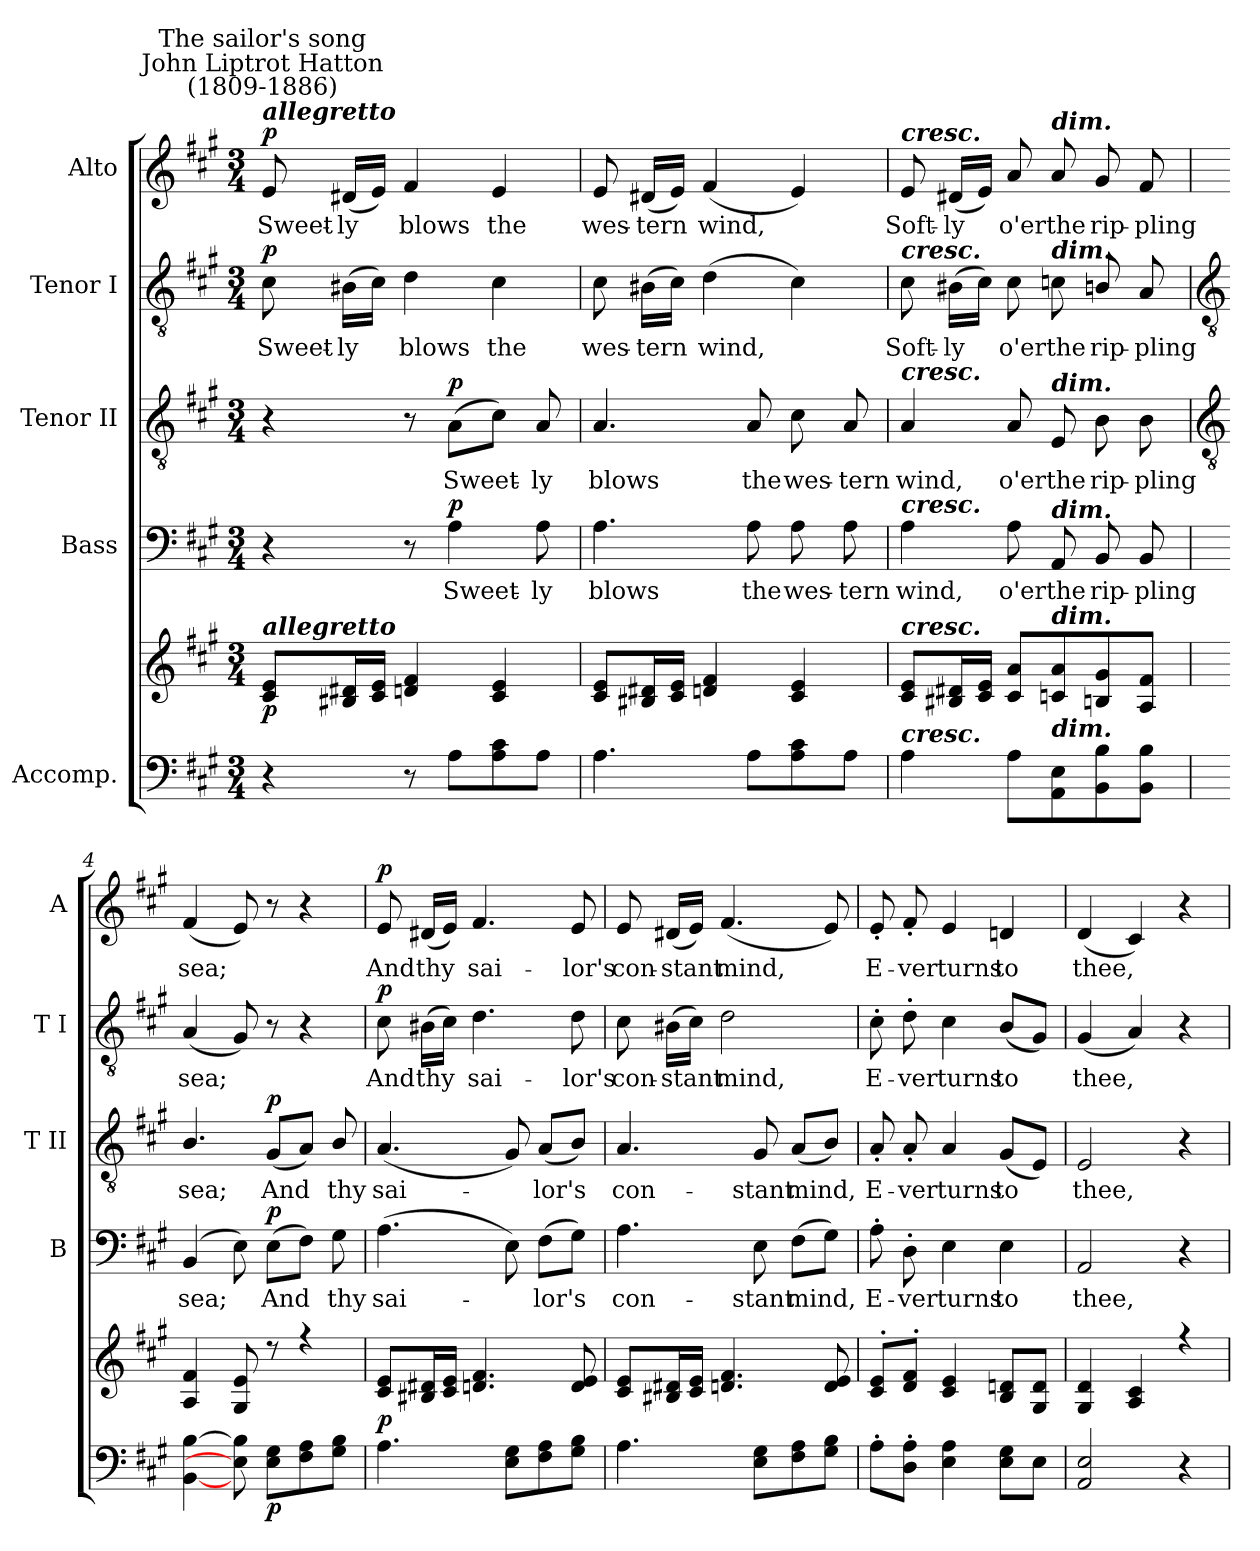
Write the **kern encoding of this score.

**kern	**kern	**dynam	**kern	**text	**dynam	**kern	**text	**dynam	**kern	**text	**dynam	**kern	**text	**dynam
*part5	*part5	*part5	*part4	*part4	*part4	*part3	*part3	*part3	*part2	*part2	*part2	*part1	*part1	*part1
*staff6	*staff5	*staff5/6	*staff4	*staff4	*staff4	*staff3	*staff3	*staff3	*staff2	*staff2	*staff2	*staff1	*staff1	*staff1
*I"Accomp.	*	*	*I"Bass	*	*	*I"Tenor II	*	*	*I"Tenor I	*	*	*I"Alto	*	*
*	*	*	*I'B	*	*	*I'T II	*	*	*I'T I	*	*	*I'A	*	*
*clefF4	*clefG2	*	*clefF4	*	*	*clefGv2	*	*	*clefGv2	*	*	*clefG2	*	*
*k[f#c#g#]	*k[f#c#g#]	*	*k[f#c#g#]	*	*	*k[f#c#g#]	*	*	*k[f#c#g#]	*	*	*k[f#c#g#]	*	*
*A:	*A:	*	*A:	*	*	*A:	*	*	*A:	*	*	*A:	*	*
*M3/4	*M3/4	*	*M3/4	*	*	*M3/4	*	*	*M3/4	*	*	*M3/4	*	*
*MM72	*MM72	*	*MM72	*	*	*MM72	*	*	*MM72	*	*	*MM72	*	*
=1	=1	=1	=1	=1	=1	=1	=1	=1	=1	=1	=1	=1	=1	=1
!	!	!	!	!	!	!	!	!	!	!	!	!LO:TX:a:Bi:t=allegretto	!	!
!	!	!	!	!	!	!	!	!	!	!	!	!LO:TX:a:cj:t=John Liptrot Hatton\n(1809-1886)	!	!
!	!	!	!	!	!	!	!	!	!	!	!	!LO:TX:a:cj:t=The sailor's song	!	!
!	!LO:TX:a:Bi:t=allegretto	!	!	!	!	!	!	!	!	!	!	!	!	!
!	!	!LO:DY:b	!	!	!	!	!	!	!	!LO:LY:b	!LO:DY:b	!	!LO:LY:b	!LO:DY:b
4r	8c# 8eL	p	4r	.	.	4r	.	.	8c#	Sweet-	p	8e	Sweet-	p
!	!	!	!	!	!	!	!	!	!	!LO:LY:b	!	!	!LO:LY:b	!
.	16B#X 16d#XL	.	.	.	.	.	.	.	(>16B#XLL	-ly	.	(<16d#XLL	-ly	.
.	16c# 16eJJ	.	.	.	.	.	.	.	16c#JJ)	.	.	16eJJ)	.	.
!	!	!	!	!	!	!	!	!	!	!LO:LY:b	!	!	!LO:LY:b	!
8r	4dn 4f#	.	8r	.	.	8r	.	.	4d\	blows	.	4f#	blows	.
!	!	!	!	!LO:LY:b	!LO:DY:b	!	!LO:LY:b	!LO:DY:b	!	!	!	!	!	!
8AL	.	.	4A	Sweet-	p	(>8AL	Sweet-	p	.	.	.	.	.	.
!	!	!	!	!	!	!	!	!	!	!LO:LY:b	!	!	!LO:LY:b	!
8A 8c#	4c# 4e	.	.	.	.	8c#J)	.	.	4c#	the	.	4e	the	.
!	!	!	!	!LO:LY:b	!	!	!LO:LY:b	!	!	!	!	!	!	!
8AJ	.	.	8A	-ly	.	8A	ly	.	.	.	.	.	.	.
=2	=2	=2	=2	=2	=2	=2	=2	=2	=2	=2	=2	=2	=2	=2
!	!	!	!	!LO:LY:b	!	!	!LO:LY:b	!	!	!LO:LY:b	!	!	!LO:LY:b	!
4.A	8c# 8eL	.	4.A	blows	.	4.A	blows	.	8c#	wes-	.	8e	wes-	.
!	!	!	!	!	!	!	!	!	!	!LO:LY:b	!	!	!LO:LY:b	!
.	16B#X 16d#XL	.	.	.	.	.	.	.	(>16B#XLL	-tern	.	(<16d#XLL	-tern	.
.	16c# 16eJJ	.	.	.	.	.	.	.	16c#JJ)	.	.	16eJJ)	.	.
!	!	!	!	!	!	!	!	!	!	!LO:LY:b	!	!	!LO:LY:b	!
.	4dn 4f#	.	.	.	.	.	.	.	(>4d\	wind,	.	(<4f#	wind,	.
!	!	!	!	!LO:LY:b	!	!	!LO:LY:b	!	!	!	!	!	!	!
8AL	.	.	8A	the	.	8A	the	.	.	.	.	.	.	.
!	!	!	!	!LO:LY:b	!	!	!LO:LY:b	!	!	!	!	!	!	!
8A 8c#	4c# 4e	.	8A	wes-	.	8c#	wes-	.	4c#)	.	.	4e)	.	.
!	!	!	!	!LO:LY:b	!	!	!LO:LY:b	!	!	!	!	!	!	!
8AJ	.	.	8A	-tern	.	8A	-tern	.	.	.	.	.	.	.
=3	=3	=3	=3	=3	=3	=3	=3	=3	=3	=3	=3	=3	=3	=3
!	!	!	!	!	!	!	!	!	!	!	!	!LO:TX:a:Bi:t=cresc.	!	!
!	!	!	!	!	!	!	!	!	!LO:TX:a:Bi:t=cresc.	!	!	!	!	!
!	!	!	!	!	!	!LO:TX:a:Bi:t=cresc.	!	!	!	!	!	!	!	!
!	!	!	!LO:TX:a:Bi:t=cresc.	!	!	!	!	!	!	!	!	!	!	!
!	!LO:TX:a:Bi:t=cresc.	!	!	!	!	!	!	!	!	!	!	!	!	!
!LO:TX:a:Bi:t=cresc.	!	!	!	!	!	!	!	!	!	!	!	!	!	!
!	!	!	!	!LO:LY:b	!	!	!LO:LY:b	!	!	!LO:LY:b	!	!	!LO:LY:b	!
4A	8c# 8eL	.	4A	wind,	.	4A	wind,	.	8c#	Soft-	.	8e	Soft-	.
!	!	!	!	!	!	!	!	!	!	!LO:LY:b	!	!	!LO:LY:b	!
.	16B#X 16d#XL	.	.	.	.	.	.	.	(>16B#XLL	-ly	.	(<16d#XLL	-ly	.
.	16c# 16eJJ	.	.	.	.	.	.	.	16c#JJ)	.	.	16eJJ)	.	.
!	!	!	!	!LO:LY:b	!	!	!LO:LY:b	!	!	!LO:LY:b	!	!	!LO:LY:b	!
8AL	8c# 8aL	.	8A	o'er	.	8A	o'er	.	8c#	o'er	.	8a	o'er	.
!	!	!	!	!	!	!	!	!	!	!	!	!LO:TX:a:Bi:t=dim.	!	!
!	!	!	!	!	!	!	!	!	!LO:TX:a:Bi:t=dim.	!	!	!	!	!
!	!	!	!	!	!	!LO:TX:a:Bi:t=dim.	!	!	!	!	!	!	!	!
!	!	!	!LO:TX:a:Bi:t=dim.	!	!	!	!	!	!	!	!	!	!	!
!	!LO:TX:a:Bi:t=dim.	!	!	!	!	!	!	!	!	!	!	!	!	!
!LO:TX:a:Bi:t=dim.	!	!	!	!	!	!	!	!	!	!	!	!	!	!
!	!	!	!	!LO:LY:b	!	!	!LO:LY:b	!	!	!LO:LY:b	!	!	!LO:LY:b	!
8AA 8E	8cn 8a	.	8AA	the	.	8E	the	.	8cn	the	.	8a	the	.
!	!	!	!	!LO:LY:b	!	!	!LO:LY:b	!	!	!LO:LY:b	!	!	!LO:LY:b	!
8BB 8B	8Bn 8g#	.	8BB	rip-	.	8B	rip-	.	8Bn/	rip-	.	8g#	rip-	.
!	!	!	!	!LO:LY:b	!	!	!LO:LY:b	!	!	!LO:LY:b	!	!	!LO:LY:b	!
8BB 8BJ	8A 8f#J	.	8BB	-pling	.	8B	-pling	.	8A	-pling	.	8f#	-pling	.
!!LO:LB:g=z
=4	=4	=4	=4	=4	=4	=4	=4	=4	=4	=4	=4	=4	=4	=4
*	*	*	*	*	*	*clefGv2	*	*	*clefGv2	*	*	*	*	*
*	*^	*	*	*	*	*	*	*	*	*	*	*	*	*
!	!	!LO:N:vis=1	!	!	!LO:LY:b	!	!	!LO:LY:b	!	!	!LO:LY:b	!	!	!LO:LY:b	!
[4BB [4B	4A 4f#	2.ryy	.	(4BB	sea;	.	4.B/	sea;	.	(<4A	sea;	.	(<4f#	sea;	.
8E] 8B]	8G# 8e	.	.	8E)	.	.	.	.	.	8G#)	.	.	8e)	.	.
!	!	!	!LO:DY:b=2	!	!LO:LY:b	!LO:DY:b	!	!LO:LY:b	!LO:DY:b	!	!	!	!	!	!
8E 8G#L	8r	.	p	(>8EL	And	p	(<8G#L	And	p	8r	.	.	8r	.	.
8F# 8A	4r	.	.	8F#J)	.	.	8AJ)	.	.	4r	.	.	4r	.	.
!	!	!	!	!	!LO:LY:b	!	!	!LO:LY:b	!	!	!	!	!	!	!
8G# 8BJ	.	.	.	8G#	thy	.	8B/	thy	.	.	.	.	.	.	.
=5	=5	=5	=5	=5	=5	=5	=5	=5	=5	=5	=5	=5	=5	=5	=5
!	!	!LO:N:vis=1	!LO:DY:b	!	!LO:LY:b	!	!	!LO:LY:b	!	!	!LO:LY:b	!LO:DY:b	!	!LO:LY:b	!LO:DY:b
4.A	8c# 8eL	2.ryy	p	(>4.A	sai-	.	(<4.A	sai-	.	8c#	And	p	8e	And	p
!	!	!	!	!	!	!	!	!	!	!	!LO:LY:b	!	!	!LO:LY:b	!
.	16B#X 16d#XL	.	.	.	.	.	.	.	.	(>16B#XLL	thy	.	(<16d#XLL	thy	.
.	16c# 16eJJ	.	.	.	.	.	.	.	.	16c#JJ)	.	.	16eJJ)	.	.
!	!	!	!	!	!	!	!	!	!	!	!LO:LY:b	!	!	!LO:LY:b	!
.	4.dn 4.f#	.	.	.	.	.	.	.	.	4.d\	sai-	.	4.f#	sai-	.
8E 8G#L	.	.	.	8E)	.	.	8G#)	.	.	.	.	.	.	.	.
!	!	!	!	!	!LO:LY:b	!	!	!LO:LY:b	!	!	!	!	!	!	!
8F# 8A	.	.	.	(>8F#L	lor's	.	(<8AL	lor's	.	.	.	.	.	.	.
!	!	!	!	!	!	!	!	!	!	!	!LO:LY:b	!	!	!LO:LY:b	!
8G# 8BJ	8d 8e	.	.	8G#J)	.	.	8BJ)	.	.	8d\	-lor's	.	8e	-lor's	.
=6	=6	=6	=6	=6	=6	=6	=6	=6	=6	=6	=6	=6	=6	=6	=6
!	!	!LO:N:vis=1	!	!	!LO:LY:b	!	!	!LO:LY:b	!	!	!LO:LY:b	!	!	!LO:LY:b	!
4.A	8c# 8eL	2.ryy	.	4.A	con-	.	4.A	con-	.	8c#	con-	.	8e	con-	.
!	!	!	!	!	!	!	!	!	!	!	!LO:LY:b	!	!	!LO:LY:b	!
.	16B#X 16d#XL	.	.	.	.	.	.	.	.	(>16B#XLL	-stant	.	(<16d#XLL	-stant	.
.	16c# 16eJJ	.	.	.	.	.	.	.	.	16c#JJ)	.	.	16eJJ)	.	.
!	!	!	!	!	!	!	!	!	!	!	!LO:LY:b	!	!	!LO:LY:b	!
.	4.dn 4.f#	.	.	.	.	.	.	.	.	2d\	mind,	.	(<4.f#	mind,	.
!	!	!	!	!	!LO:LY:b	!	!	!LO:LY:b	!	!	!	!	!	!	!
8E 8G#L	.	.	.	8E	-stant	.	8G#	-stant	.	.	.	.	.	.	.
!	!	!	!	!	!LO:LY:b	!	!	!LO:LY:b	!	!	!	!	!	!	!
8F# 8A	.	.	.	(>8F#L	mind,	.	(<8AL	mind,	.	.	.	.	.	.	.
8G# 8BJ	8d 8e	.	.	8G#J)	.	.	8BJ)	.	.	.	.	.	8e)	.	.
=7	=7	=7	=7	=7	=7	=7	=7	=7	=7	=7	=7	=7	=7	=7	=7
!	!	!LO:N:vis=1	!	!	!LO:LY:b	!	!	!LO:LY:b	!	!	!LO:LY:b	!	!	!LO:LY:b	!
8A'L	8c#' 8e'L	2.ryy	.	8A'	E-	.	8A'	E-	.	8c#'	E-	.	8e'	E-	.
!	!	!	!	!	!LO:LY:b	!	!	!LO:LY:b	!	!	!LO:LY:b	!	!	!LO:LY:b	!
8D' 8A'J	8d' 8f#'J	.	.	8D'	-ver	.	8A'	-ver	.	8d'\	-ver	.	8f#'	-ver	.
!	!	!	!	!	!LO:LY:b	!	!	!LO:LY:b	!	!	!LO:LY:b	!	!	!LO:LY:b	!
4E 4A	4c# 4e	.	.	4E	turns	.	4A	turns	.	4c#	turns	.	4e	turns	.
!	!	!	!	!	!LO:LY:b	!	!	!LO:LY:b	!	!	!LO:LY:b	!	!	!LO:LY:b	!
8E 8G#L	8B/ 8dn/L	.	.	4E	to	.	(<8G#L	to	.	(<8BL	to	.	4dn	to	.
8EJ	8G# 8dJ	.	.	.	.	.	8EJ)	.	.	8G#J)	.	.	.	.	.
=8	=8	=8	=8	=8	=8	=8	=8	=8	=8	=8	=8	=8	=8	=8	=8
!	!	!	!	!	!LO:LY:b	!	!	!LO:LY:b	!	!	!LO:LY:b	!	!	!LO:LY:b	!
2AA 2E	4G#/ 4d/	2.ryy	.	2AA	thee,	.	2E	thee,	.	(<4G#	thee,	.	(<4d	thee,	.
.	4A 4c#	.	.	.	.	.	.	.	.	4A)	.	.	4c#)	.	.
4r	4r	.	.	4r	.	.	4r	.	.	4r	.	.	4r	.	.
*	*v	*v	*	*	*	*	*	*	*	*	*	*	*	*	*
=	=	=	=	=	=	=	=	=	=	=	=	=	=	=
*-	*-	*-	*-	*-	*-	*-	*-	*-	*-	*-	*-	*-	*-	*-
